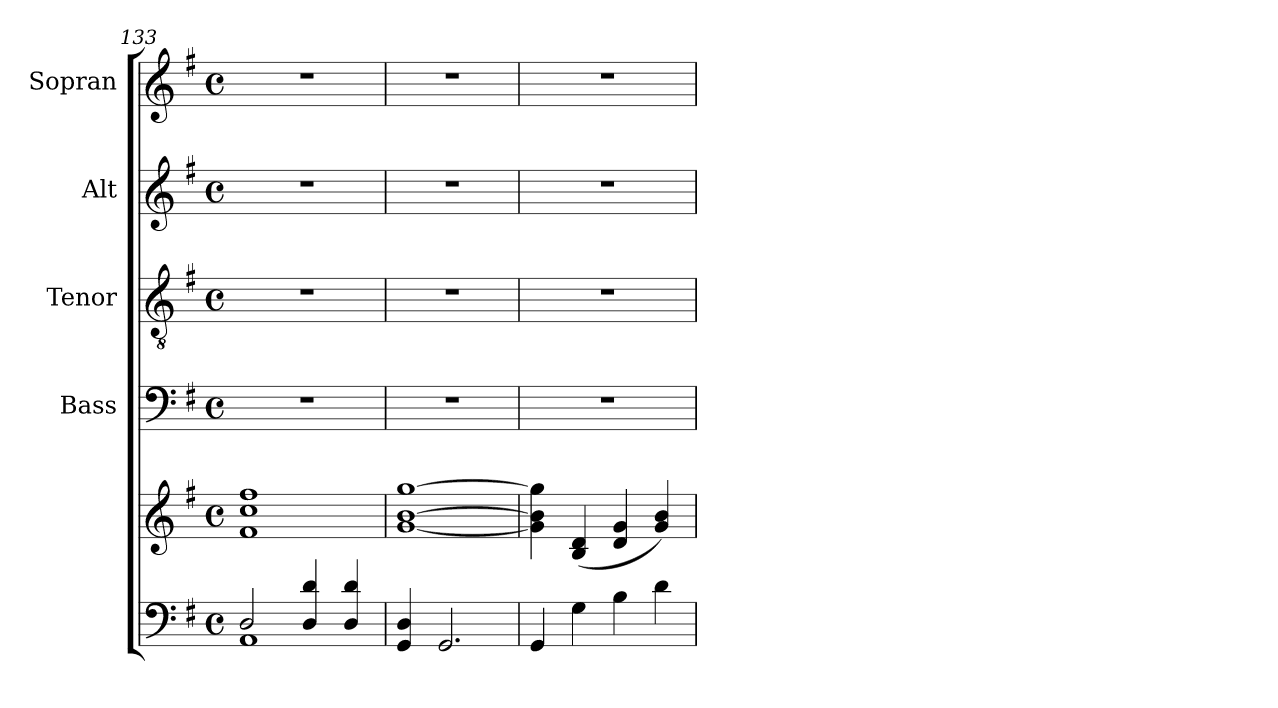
**kern	**kern	**kern	**kern	**kern	**kern
*part5	*part5	*part4	*part3	*part2	*part1
*staff6	*staff5	*staff4	*staff3	*staff2	*staff1
*	*	*I"Bass	*I"Tenor	*I"Alt	*I"Sopran
*	*	*I'B.	*I'T.	*I'A.	*I'S.
*clefF4	*clefG2	*clefF4	*clefGv2	*clefG2	*clefG2
*k[f#]	*k[f#]	*k[f#]	*k[f#]	*k[f#]	*k[f#]
*G:	*G:	*G:	*G:	*G:	*G:
*M4/4	*M4/4	*M4/4	*M4/4	*M4/4	*M4/4
*met(c)	*met(c)	*met(c)	*met(c)	*met(c)	*met(c)
=133	=133	=133	=133	=133	=133
*^	*^	*	*	*	*
2D/	1AA	1cc 1ff#	1f#	1r	1r	1r	1r
4D/ 4d/	.	.	.	.	.	.	.
4D/ 4d/	.	.	.	.	.	.	.
*v	*v	*	*	*	*	*	*
*	*v	*v	*	*	*	*
=134	=134	=134	=134	=134	=134
4GG/ 4D/	[1g [1b [1gg	1r	1r	1r	1r
2.GG/	.	.	.	.	.
=135	=135	=135	=135	=135	=135
4GG/	4g\] 4b\] 4gg\]	1r	1r	1r	1r
4G\	(4B/ 4d/	.	.	.	.
4B\	4d/ 4g/	.	.	.	.
4d\	4g/ 4b/)	.	.	.	.
=	=	=	=	=	=
*-	*-	*-	*-	*-	*-
